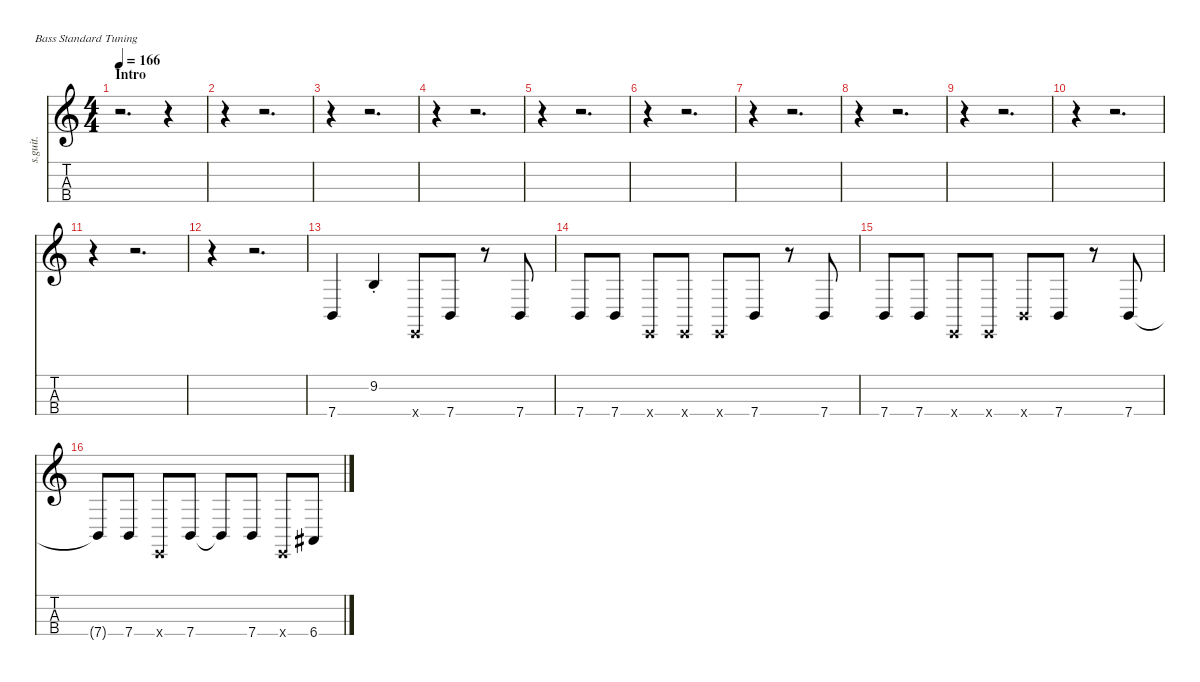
\defaultSystemsLayout 4
\hideDynamics
\bracketExtendMode nobrackets
\track ("Colin Greenwood" "s.guit.") {instrument electricbassfinger}
\staff {score tabs}
\tuning (G2 D2 A1 E1)
\ts (4 4)
\beaming (8 2 2 2 2)
\section ("" "Intro")
\tempo 166
\clef g2
\ks c
r.2{d dy f instrument electricbassfinger} r.4 |
r.4 r.2{d} |
r.4 r.2{d} |
r.4 r.2{d} |
r.4 r.2{d} |
r.4 r.2{d} |
r.4 r.2{d} |
r.4 r.2{d} |
r.4 r.2{d} |
r.4 r.2{d} |
r.4 r.2{d} |
r.4 r.2{d} |
7.4.4{lyrics (0 "") lyrics (1 "") lyrics (2 "") lyrics (3 "") lyrics (4 "")} 9.2{st}.4{lyrics (0 "") lyrics (1 "") lyrics (2 "") lyrics (3 "") lyrics (4 "")} 0.4{x}.8{lyrics (0 "") lyrics (1 "") lyrics (2 "") lyrics (3 "") lyrics (4 "")} 7.4.8{lyrics (0 "") lyrics (1 "") lyrics (2 "") lyrics (3 "") lyrics (4 "")} r.8 7.4.8{lyrics (0 "") lyrics (1 "") lyrics (2 "") lyrics (3 "") lyrics (4 "")} |
7.4.8{lyrics (0 "") lyrics (1 "") lyrics (2 "") lyrics (3 "") lyrics (4 "")} 7.4.8{lyrics (0 "") lyrics (1 "") lyrics (2 "") lyrics (3 "") lyrics (4 "")} 0.4{x}.8{lyrics (0 "") lyrics (1 "") lyrics (2 "") lyrics (3 "") lyrics (4 "")} 0.4{x}.8{lyrics (0 "") lyrics (1 "") lyrics (2 "") lyrics (3 "") lyrics (4 "")} 0.4{x}.8{lyrics (0 "") lyrics (1 "") lyrics (2 "") lyrics (3 "") lyrics (4 "")} 7.4.8{lyrics (0 "") lyrics (1 "") lyrics (2 "") lyrics (3 "") lyrics (4 "")} r.8 7.4.8{lyrics (0 "") lyrics (1 "") lyrics (2 "") lyrics (3 "") lyrics (4 "")} |
7.4.8{lyrics (0 "") lyrics (1 "") lyrics (2 "") lyrics (3 "") lyrics (4 "")} 7.4.8{lyrics (0 "") lyrics (1 "") lyrics (2 "") lyrics (3 "") lyrics (4 "")} 0.4{x}.8{lyrics (0 "") lyrics (1 "") lyrics (2 "") lyrics (3 "") lyrics (4 "")} 0.4{x}.8{lyrics (0 "") lyrics (1 "") lyrics (2 "") lyrics (3 "") lyrics (4 "")} 7.4{x}.8{lyrics (0 "") lyrics (1 "") lyrics (2 "") lyrics (3 "") lyrics (4 "")} 7.4.8{lyrics (0 "") lyrics (1 "") lyrics (2 "") lyrics (3 "") lyrics (4 "")} r.8 7.4.8{lyrics (0 "") lyrics (1 "") lyrics (2 "") lyrics (3 "") lyrics (4 "")} |
7.4{t}.8{lyrics (0 "") lyrics (1 "") lyrics (2 "") lyrics (3 "") lyrics (4 "")} 7.4.8{lyrics (0 "") lyrics (1 "") lyrics (2 "") lyrics (3 "") lyrics (4 "")} 0.4{x}.8{lyrics (0 "") lyrics (1 "") lyrics (2 "") lyrics (3 "") lyrics (4 "")} 7.4.8{lyrics (0 "") lyrics (1 "") lyrics (2 "") lyrics (3 "") lyrics (4 "")} 7.4{t}.8{lyrics (0 "") lyrics (1 "") lyrics (2 "") lyrics (3 "") lyrics (4 "")} 7.4.8{lyrics (0 "") lyrics (1 "") lyrics (2 "") lyrics (3 "") lyrics (4 "")} 0.4{x}.8{lyrics (0 "") lyrics (1 "") lyrics (2 "") lyrics (3 "") lyrics (4 "")} 6.4{acc #}.8{lyrics (0 "") lyrics (1 "") lyrics (2 "") lyrics (3 "") lyrics (4 "")}
